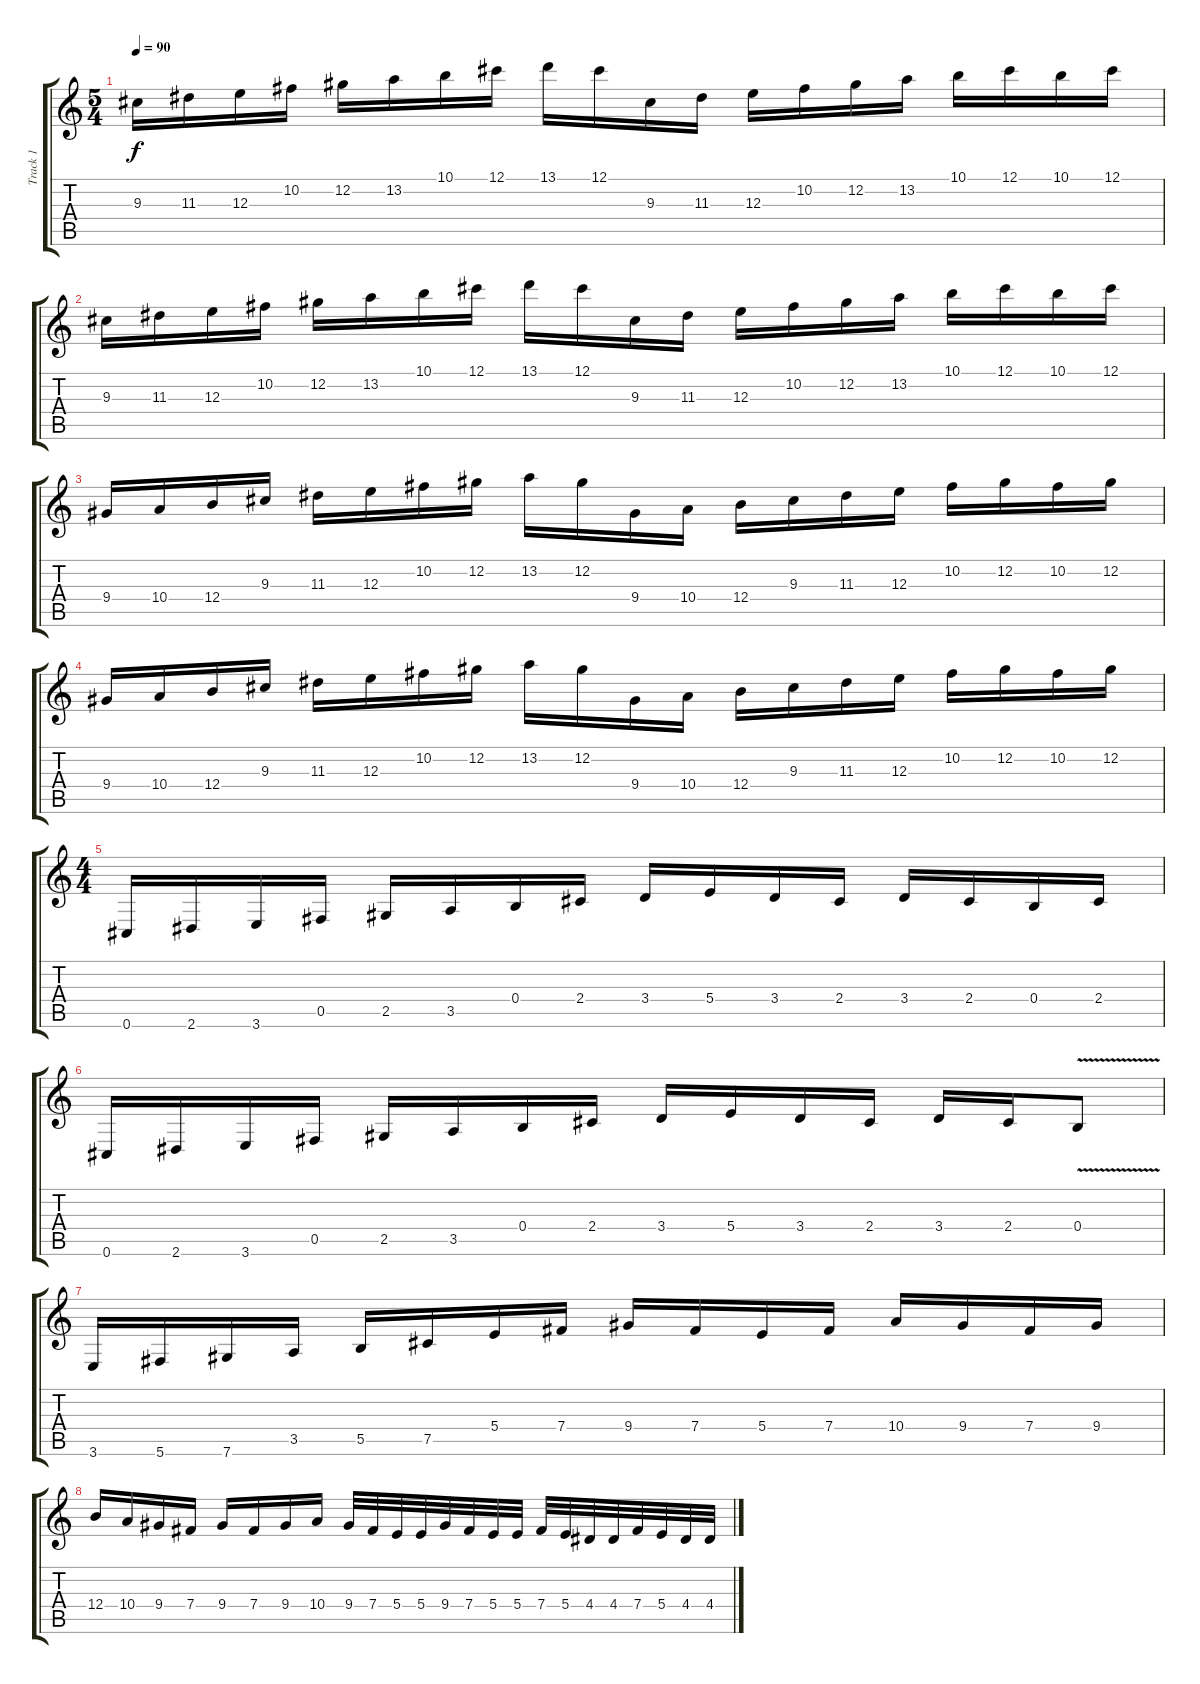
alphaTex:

\track ("Track 1" "Track 1") {instrument distortionguitar}
\staff {score tabs}
\tuning (Db4 Ab3 E3 B2 Gb2 Db2) {hide}
\ts (5 4)
\tempo 90
\clef g2
\ks c
9.3.16{dy f} 11.3.16 12.3.16 10.2.16 12.2.16 13.2.16 10.1.16 12.1.16 13.1.16 12.1.16 9.3.16 11.3.16 12.3.16 10.2.16 12.2.16 13.2.16 10.1.16 12.1.16 10.1.16 12.1.16 |
9.3.16 11.3.16 12.3.16 10.2.16 12.2.16 13.2.16 10.1.16 12.1.16 13.1.16 12.1.16 9.3.16 11.3.16 12.3.16 10.2.16 12.2.16 13.2.16 10.1.16 12.1.16 10.1.16 12.1.16 |
9.4.16 10.4.16 12.4.16 9.3.16 11.3.16 12.3.16 10.2.16 12.2.16 13.2.16 12.2.16 9.4.16 10.4.16 12.4.16 9.3.16 11.3.16 12.3.16 10.2.16 12.2.16 10.2.16 12.2.16 |
9.4.16 10.4.16 12.4.16 9.3.16 11.3.16 12.3.16 10.2.16 12.2.16 13.2.16 12.2.16 9.4.16 10.4.16 12.4.16 9.3.16 11.3.16 12.3.16 10.2.16 12.2.16 10.2.16 12.2.16 |
\ts (4 4)
0.6.16 2.6.16 3.6.16 0.5.16 2.5.16 3.5.16 0.4.16 2.4.16 3.4.16 5.4.16 3.4.16 2.4.16 3.4.16 2.4.16 0.4.16 2.4.16 |
0.6.16 2.6.16 3.6.16 0.5.16 2.5.16 3.5.16 0.4.16 2.4.16 3.4.16 5.4.16 3.4.16 2.4.16 3.4.16 2.4.16 0.4{v}.8 |
3.6.16 5.6.16 7.6.16 3.5.16 5.5.16 7.5.16 5.4.16 7.4.16 9.4.16 7.4.16 5.4.16 7.4.16 10.4.16 9.4.16 7.4.16 9.4.16 |
12.4.16 10.4.16 9.4.16 7.4.16 9.4.16 7.4.16 9.4.16 10.4.16 9.4.32 7.4.32 5.4.32 5.4.32 9.4.32 7.4.32 5.4.32 5.4.32 7.4.32 5.4.32 4.4.32 4.4.32 7.4.32 5.4.32 4.4.32 4.4.32
